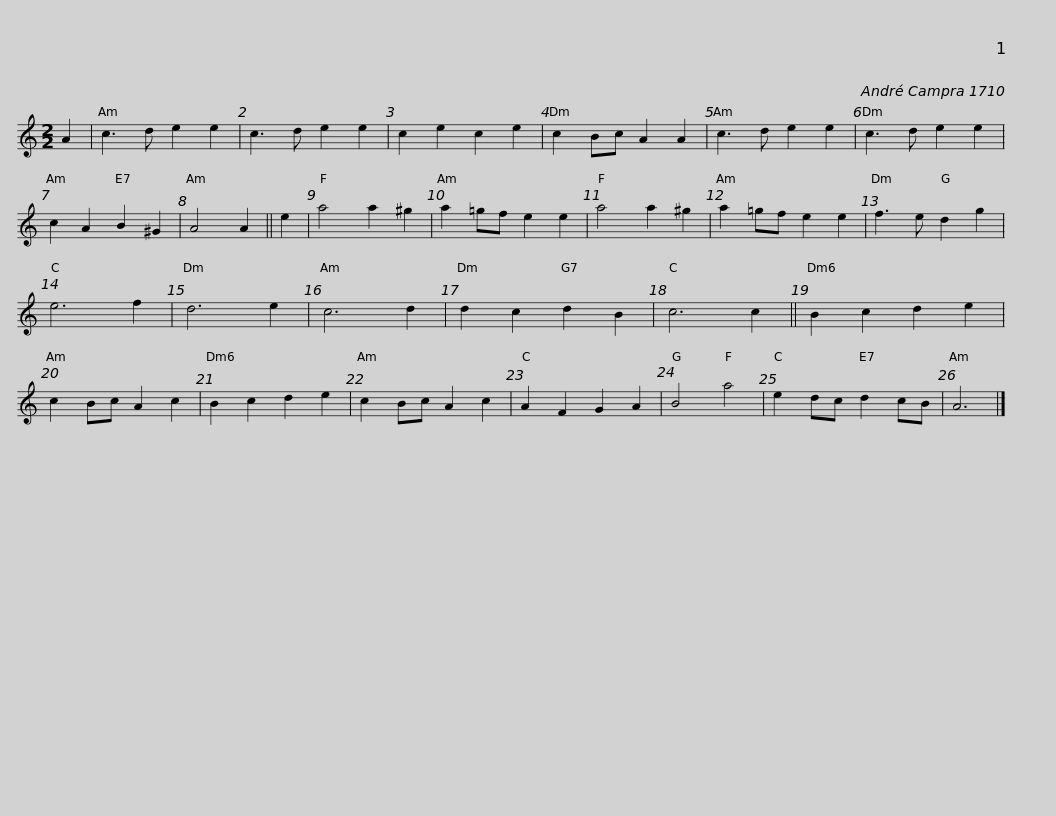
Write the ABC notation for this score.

X:1
L:1/8
M:2/2
I:linebreak $
K:C
V:1 treble
V:1
 A2 | c3 d e2 e2 | c3 d e2 e2 | c2 e2 c2 e2 | c2 Bc A2 A2 | %5
 c3 d e2 e2 | c3 d e2 e2 | c2 A2 B2 ^G2 | A4 A2 || e2 |$ %10
 a4 a2 ^g2 | a2 =gf e2 e2 | a4 a2 ^g2 | a2 =gf e2 e2 | f3 e d2 g2 | %15
 e6 f2 | d6 e2 | c6 d2 | d2 c2 d2 B2 | c6 c2 ||$ %20
 B2 c2 d2 e2 | c2 Bc A2 c2 | B2 c2 d2 e2 | c2 Bc A2 c2 | A2 F2 G2 A2 | %25
 B4 a4 | e2 dc d2 cB | A6 |] %28
